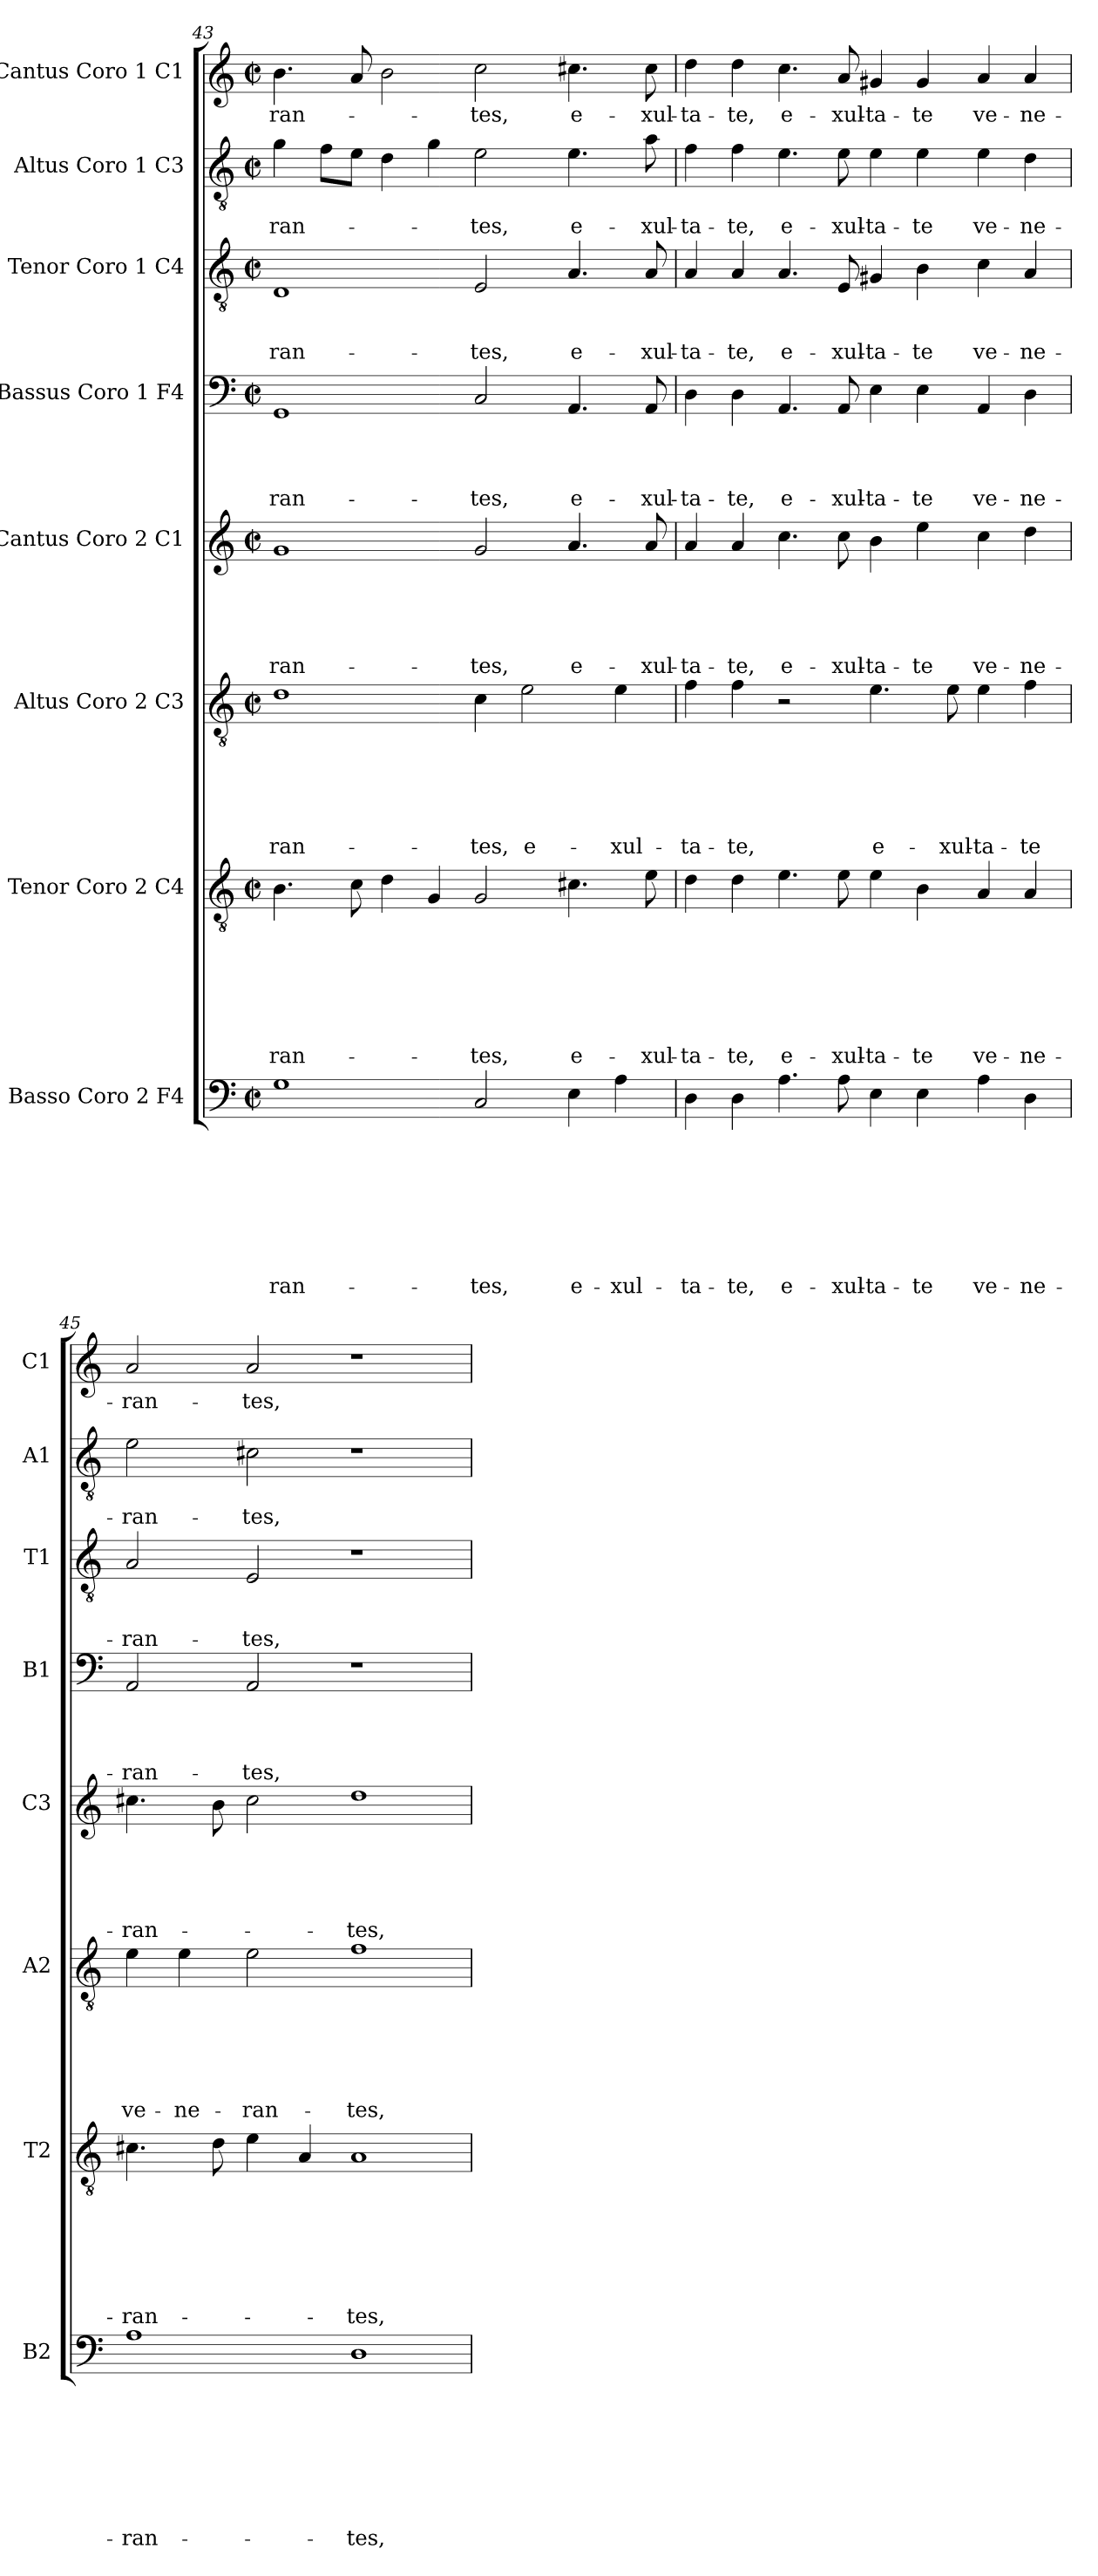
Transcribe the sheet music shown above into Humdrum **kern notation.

**kern	**text	**text	**text	**text	**text	**text	**text	**text	**kern	**text	**text	**text	**text	**text	**text	**text	**kern	**text	**text	**text	**text	**text	**text	**kern	**text	**text	**text	**text	**text	**kern	**text	**text	**text	**text	**kern	**text	**text	**text	**kern	**text	**text	**kern	**text
*part8	*part8	*part8	*part8	*part8	*part8	*part8	*part8	*part8	*part7	*part7	*part7	*part7	*part7	*part7	*part7	*part7	*part6	*part6	*part6	*part6	*part6	*part6	*part6	*part5	*part5	*part5	*part5	*part5	*part5	*part4	*part4	*part4	*part4	*part4	*part3	*part3	*part3	*part3	*part2	*part2	*part2	*part1	*part1
*staff8	*staff8	*staff8	*staff8	*staff8	*staff8	*staff8	*staff8	*staff8	*staff7	*staff7	*staff7	*staff7	*staff7	*staff7	*staff7	*staff7	*staff6	*staff6	*staff6	*staff6	*staff6	*staff6	*staff6	*staff5	*staff5	*staff5	*staff5	*staff5	*staff5	*staff4	*staff4	*staff4	*staff4	*staff4	*staff3	*staff3	*staff3	*staff3	*staff2	*staff2	*staff2	*staff1	*staff1
*I"Basso Coro 2 F4	*	*	*	*	*	*	*	*	*I"Tenor  Coro 2 C4	*	*	*	*	*	*	*	*I"Altus Coro 2 C3	*	*	*	*	*	*	*I"Cantus  Coro 2 C1	*	*	*	*	*	*I"Bassus  Coro 1 F4	*	*	*	*	*I"Tenor  Coro 1 C4	*	*	*	*I"Altus  Coro 1 C3	*	*	*I"Cantus  Coro 1 C1	*
*I'B2	*	*	*	*	*	*	*	*	*I'T2	*	*	*	*	*	*	*	*I'A2	*	*	*	*	*	*	*I'C3	*	*	*	*	*	*I'B1	*	*	*	*	*I'T1	*	*	*	*I'A1	*	*	*I'C1	*
*clefF4	*	*	*	*	*	*	*	*	*clefGv2	*	*	*	*	*	*	*	*clefGv2	*	*	*	*	*	*	*clefG2	*	*	*	*	*	*clefF4	*	*	*	*	*clefGv2	*	*	*	*clefGv2	*	*	*clefG2	*
*k[]	*	*	*	*	*	*	*	*	*k[]	*	*	*	*	*	*	*	*k[]	*	*	*	*	*	*	*k[]	*	*	*	*	*	*k[]	*	*	*	*	*k[]	*	*	*	*k[]	*	*	*k[]	*
*C:	*	*	*	*	*	*	*	*	*C:	*	*	*	*	*	*	*	*C:	*	*	*	*	*	*	*C:	*	*	*	*	*	*C:	*	*	*	*	*C:	*	*	*	*C:	*	*	*C:	*
*M2/2	*	*	*	*	*	*	*	*	*M2/2	*	*	*	*	*	*	*	*M2/2	*	*	*	*	*	*	*M2/2	*	*	*	*	*	*M2/2	*	*	*	*	*M2/2	*	*	*	*M2/2	*	*	*M2/2	*
*met(c|)	*	*	*	*	*	*	*	*	*met(c|)	*	*	*	*	*	*	*	*met(c|)	*	*	*	*	*	*	*met(c|)	*	*	*	*	*	*met(c|)	*	*	*	*	*met(c|)	*	*	*	*met(c|)	*	*	*met(c|)	*
=43	=43	=43	=43	=43	=43	=43	=43	=43	=43	=43	=43	=43	=43	=43	=43	=43	=43	=43	=43	=43	=43	=43	=43	=43	=43	=43	=43	=43	=43	=43	=43	=43	=43	=43	=43	=43	=43	=43	=43	=43	=43	=43	=43
1G	.	.	.	.	.	.	.	-ran-	4.B\	.	.	.	.	.	.	-ran-	1d	.	.	.	.	.	-ran-	1g	.	.	.	.	-ran-	1GG	.	.	.	-ran-	1D	.	.	-ran-	4g\	.	-ran-	4.b\	-ran-
.	.	.	.	.	.	.	.	.	.	.	.	.	.	.	.	.	.	.	.	.	.	.	.	.	.	.	.	.	.	.	.	.	.	.	.	.	.	.	8f\L	.	.	.	.
.	.	.	.	.	.	.	.	.	8c\	.	.	.	.	.	.	.	.	.	.	.	.	.	.	.	.	.	.	.	.	.	.	.	.	.	.	.	.	.	8e\J	.	.	8a/	.
.	.	.	.	.	.	.	.	.	4d\	.	.	.	.	.	.	.	.	.	.	.	.	.	.	.	.	.	.	.	.	.	.	.	.	.	.	.	.	.	4d\	.	.	2b\	.
.	.	.	.	.	.	.	.	.	4G/	.	.	.	.	.	.	.	.	.	.	.	.	.	.	.	.	.	.	.	.	.	.	.	.	.	.	.	.	.	4g\	.	.	.	.
2C/	.	.	.	.	.	.	.	-tes,	2G/	.	.	.	.	.	.	-tes,	4c\	.	.	.	.	.	-tes,	2g/	.	.	.	.	-tes,	2C/	.	.	.	-tes,	2E/	.	.	-tes,	2e\	.	-tes,	2cc\	-tes,
.	.	.	.	.	.	.	.	.	.	.	.	.	.	.	.	.	2e\	.	.	.	.	.	e-	.	.	.	.	.	.	.	.	.	.	.	.	.	.	.	.	.	.	.	.
4E\	.	.	.	.	.	.	.	e-	4.c#X\	.	.	.	.	.	.	e-	.	.	.	.	.	.	.	4.a/	.	.	.	.	e-	4.AA/	.	.	.	e-	4.A/	.	.	e-	4.e\	.	e-	4.cc#X\	e-
4A\	.	.	.	.	.	.	.	-xul-	.	.	.	.	.	.	.	.	4e\	.	.	.	.	.	-xul-	.	.	.	.	.	.	.	.	.	.	.	.	.	.	.	.	.	.	.	.
.	.	.	.	.	.	.	.	.	8e\	.	.	.	.	.	.	-xul-	.	.	.	.	.	.	.	8a/	.	.	.	.	-xul-	8AA/	.	.	.	-xul-	8A/	.	.	-xul-	8a\	.	-xul-	8cc#\	-xul-
!!LO:PB:g=z
=44	=44	=44	=44	=44	=44	=44	=44	=44	=44	=44	=44	=44	=44	=44	=44	=44	=44	=44	=44	=44	=44	=44	=44	=44	=44	=44	=44	=44	=44	=44	=44	=44	=44	=44	=44	=44	=44	=44	=44	=44	=44	=44	=44
4D\	.	.	.	.	.	.	.	-ta-	4d\	.	.	.	.	.	.	-ta-	4f\	.	.	.	.	.	-ta-	4a/	.	.	.	.	-ta-	4D\	.	.	.	-ta-	4A/	.	.	-ta-	4f\	.	-ta-	4dd\	-ta-
4D\	.	.	.	.	.	.	.	-te,	4d\	.	.	.	.	.	.	-te,	4f\	.	.	.	.	.	-te,	4a/	.	.	.	.	-te,	4D\	.	.	.	-te,	4A/	.	.	-te,	4f\	.	-te,	4dd\	-te,
4.A\	.	.	.	.	.	.	.	e-	4.e\	.	.	.	.	.	.	e-	2r	.	.	.	.	.	.	4.cc\	.	.	.	.	e-	4.AA/	.	.	.	e-	4.A/	.	.	e-	4.e\	.	e-	4.cc\	e-
8A\	.	.	.	.	.	.	.	-xul-	8e\	.	.	.	.	.	.	-xul-	.	.	.	.	.	.	.	8cc\	.	.	.	.	-xul-	8AA/	.	.	.	-xul-	8E/	.	.	-xul-	8e\	.	-xul-	8a/	-xul-
4E\	.	.	.	.	.	.	.	-ta-	4e\	.	.	.	.	.	.	-ta-	4.e\	.	.	.	.	.	e-	4b\	.	.	.	.	-ta-	4E\	.	.	.	-ta-	4G#X/	.	.	-ta-	4e\	.	-ta-	4g#X/	-ta-
4E\	.	.	.	.	.	.	.	-te	4B\	.	.	.	.	.	.	-te	.	.	.	.	.	.	.	4ee\	.	.	.	.	-te	4E\	.	.	.	-te	4B\	.	.	-te	4e\	.	-te	4g#/	-te
.	.	.	.	.	.	.	.	.	.	.	.	.	.	.	.	.	8e\	.	.	.	.	.	-xul-	.	.	.	.	.	.	.	.	.	.	.	.	.	.	.	.	.	.	.	.
4A\	.	.	.	.	.	.	.	ve-	4A/	.	.	.	.	.	.	ve-	4e\	.	.	.	.	.	-ta-	4cc\	.	.	.	.	ve-	4AA/	.	.	.	ve-	4c\	.	.	ve-	4e\	.	ve-	4a/	ve-
4D\	.	.	.	.	.	.	.	-ne-	4A/	.	.	.	.	.	.	-ne-	4f\	.	.	.	.	.	-te	4dd\	.	.	.	.	-ne-	4D\	.	.	.	-ne-	4A/	.	.	-ne-	4d\	.	-ne-	4a/	-ne-
=45	=45	=45	=45	=45	=45	=45	=45	=45	=45	=45	=45	=45	=45	=45	=45	=45	=45	=45	=45	=45	=45	=45	=45	=45	=45	=45	=45	=45	=45	=45	=45	=45	=45	=45	=45	=45	=45	=45	=45	=45	=45	=45	=45
1A	.	.	.	.	.	.	.	-ran-	4.c#X\	.	.	.	.	.	.	-ran-	4e\	.	.	.	.	.	ve-	4.cc#X\	.	.	.	.	-ran-	2AA/	.	.	.	-ran-	2A/	.	.	-ran-	2e\	.	-ran-	2a/	-ran-
.	.	.	.	.	.	.	.	.	.	.	.	.	.	.	.	.	4e\	.	.	.	.	.	-ne-	.	.	.	.	.	.	.	.	.	.	.	.	.	.	.	.	.	.	.	.
.	.	.	.	.	.	.	.	.	8d\	.	.	.	.	.	.	.	.	.	.	.	.	.	.	8b\	.	.	.	.	.	.	.	.	.	.	.	.	.	.	.	.	.	.	.
.	.	.	.	.	.	.	.	.	4e\	.	.	.	.	.	.	.	2e\	.	.	.	.	.	-ran-	2cc#\	.	.	.	.	.	2AA/	.	.	.	-tes,	2E/	.	.	-tes,	2c#X\	.	-tes,	2a/	-tes,
.	.	.	.	.	.	.	.	.	4A/	.	.	.	.	.	.	.	.	.	.	.	.	.	.	.	.	.	.	.	.	.	.	.	.	.	.	.	.	.	.	.	.	.	.
1D	.	.	.	.	.	.	.	-tes,	1A	.	.	.	.	.	.	-tes,	1f	.	.	.	.	.	-tes,	1dd	.	.	.	.	-tes,	1r	.	.	.	.	1r	.	.	.	1r	.	.	1r	.
=	=	=	=	=	=	=	=	=	=	=	=	=	=	=	=	=	=	=	=	=	=	=	=	=	=	=	=	=	=	=	=	=	=	=	=	=	=	=	=	=	=	=	=
*-	*-	*-	*-	*-	*-	*-	*-	*-	*-	*-	*-	*-	*-	*-	*-	*-	*-	*-	*-	*-	*-	*-	*-	*-	*-	*-	*-	*-	*-	*-	*-	*-	*-	*-	*-	*-	*-	*-	*-	*-	*-	*-	*-
